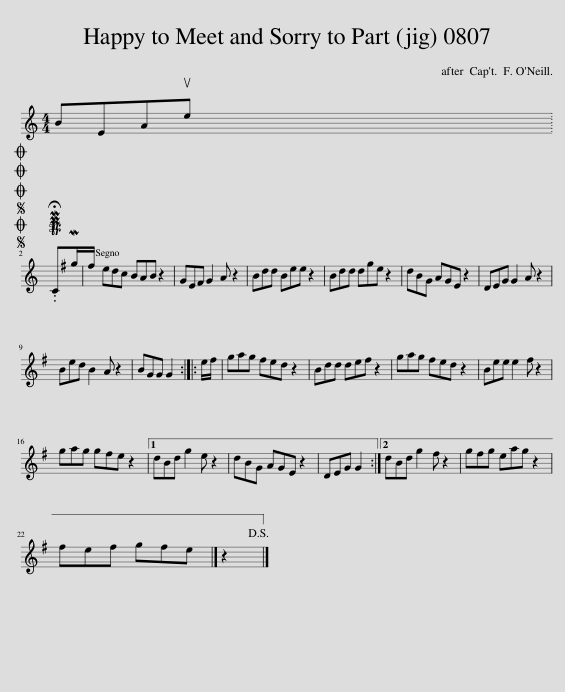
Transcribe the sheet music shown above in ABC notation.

X:1
L:1/8
M:4/4
I:linebreak $
K:C
V:1 treble
V:1
 BEAue x2002 |$SOSOOO .!fermata!PMTCMg/^f/ | edc BAB z2 | GE^F G2 A z2 | Bdd Bee z2 | %5
 Bdd dge z2 | dBG AGE z2 | DEG G2 A z2 |$ Bed B2 A z2 | BGG G2 :: %10
 e/^f/ | gag ^fed z2 | Bdd de^f z2 | gag ^fed z2 | Bee e2 ^f z2 |$ %15
 gag g^fe z2 |1 dBd g2 e z2 | dBG AGE z2 | DEG G2 :|2 dBd g2 ^f z2 | %20
 g^fg eag z2 |$ ^fef gfe z2!D.S.! |] %22
